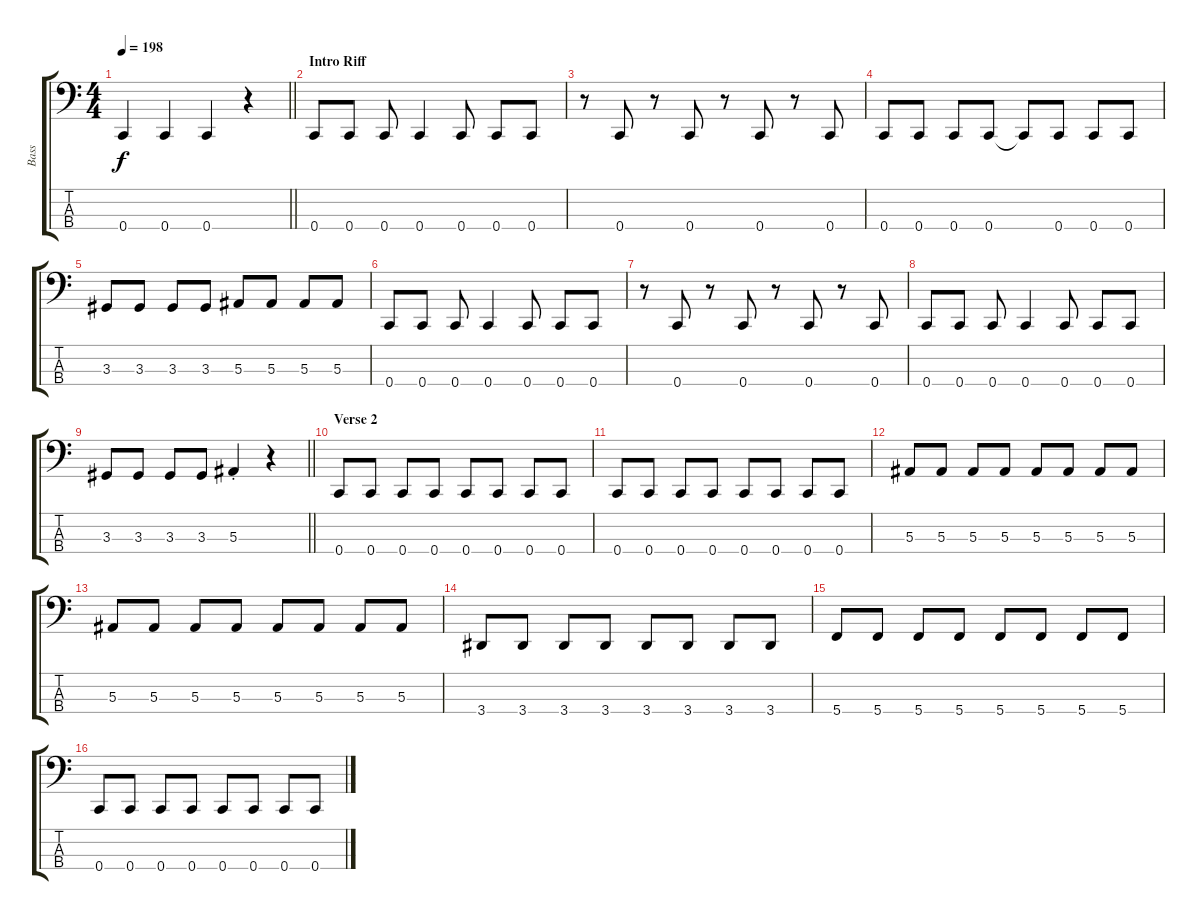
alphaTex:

\track ("Bass" "Bass") {instrument electricbassfinger}
\staff {score tabs}
\tuning (Eb2 Bb1 F1 C1) {hide}
\ts (4 4)
\tempo 198
\clef f4
\barLineRight lightlight
\ks c
0.4.4{dy f} 0.4.4 0.4.4 r.4 |
\section ("" "Intro Riff")
0.4.8 0.4.8 0.4.8 0.4.4 0.4.8 0.4.8 0.4.8 |
r.8 0.4.8 r.8 0.4.8 r.8 0.4.8 r.8 0.4.8 |
0.4.8 0.4.8 0.4.8 0.4.8 0.4{t}.8 0.4.8 0.4.8 0.4.8 |
3.3.8 3.3.8 3.3.8 3.3.8 5.3.8 5.3.8 5.3.8 5.3.8 |
0.4.8 0.4.8 0.4.8 0.4.4 0.4.8 0.4.8 0.4.8 |
r.8 0.4.8 r.8 0.4.8 r.8 0.4.8 r.8 0.4.8 |
0.4.8 0.4.8 0.4.8 0.4.4 0.4.8 0.4.8 0.4.8 |
\barLineRight lightlight
3.3.8 3.3.8 3.3.8 3.3.8 5.3{st}.4 r.4 |
\section ("" "Verse 2")
0.4.8 0.4.8 0.4.8 0.4.8 0.4.8 0.4.8 0.4.8 0.4.8 |
0.4.8 0.4.8 0.4.8 0.4.8 0.4.8 0.4.8 0.4.8 0.4.8 |
5.3.8 5.3.8 5.3.8 5.3.8 5.3.8 5.3.8 5.3.8 5.3.8 |
5.3.8 5.3.8 5.3.8 5.3.8 5.3.8 5.3.8 5.3.8 5.3.8 |
3.4.8 3.4.8 3.4.8 3.4.8 3.4.8 3.4.8 3.4.8 3.4.8 |
5.4.8 5.4.8 5.4.8 5.4.8 5.4.8 5.4.8 5.4.8 5.4.8 |
0.4.8 0.4.8 0.4.8 0.4.8 0.4.8 0.4.8 0.4.8 0.4.8
